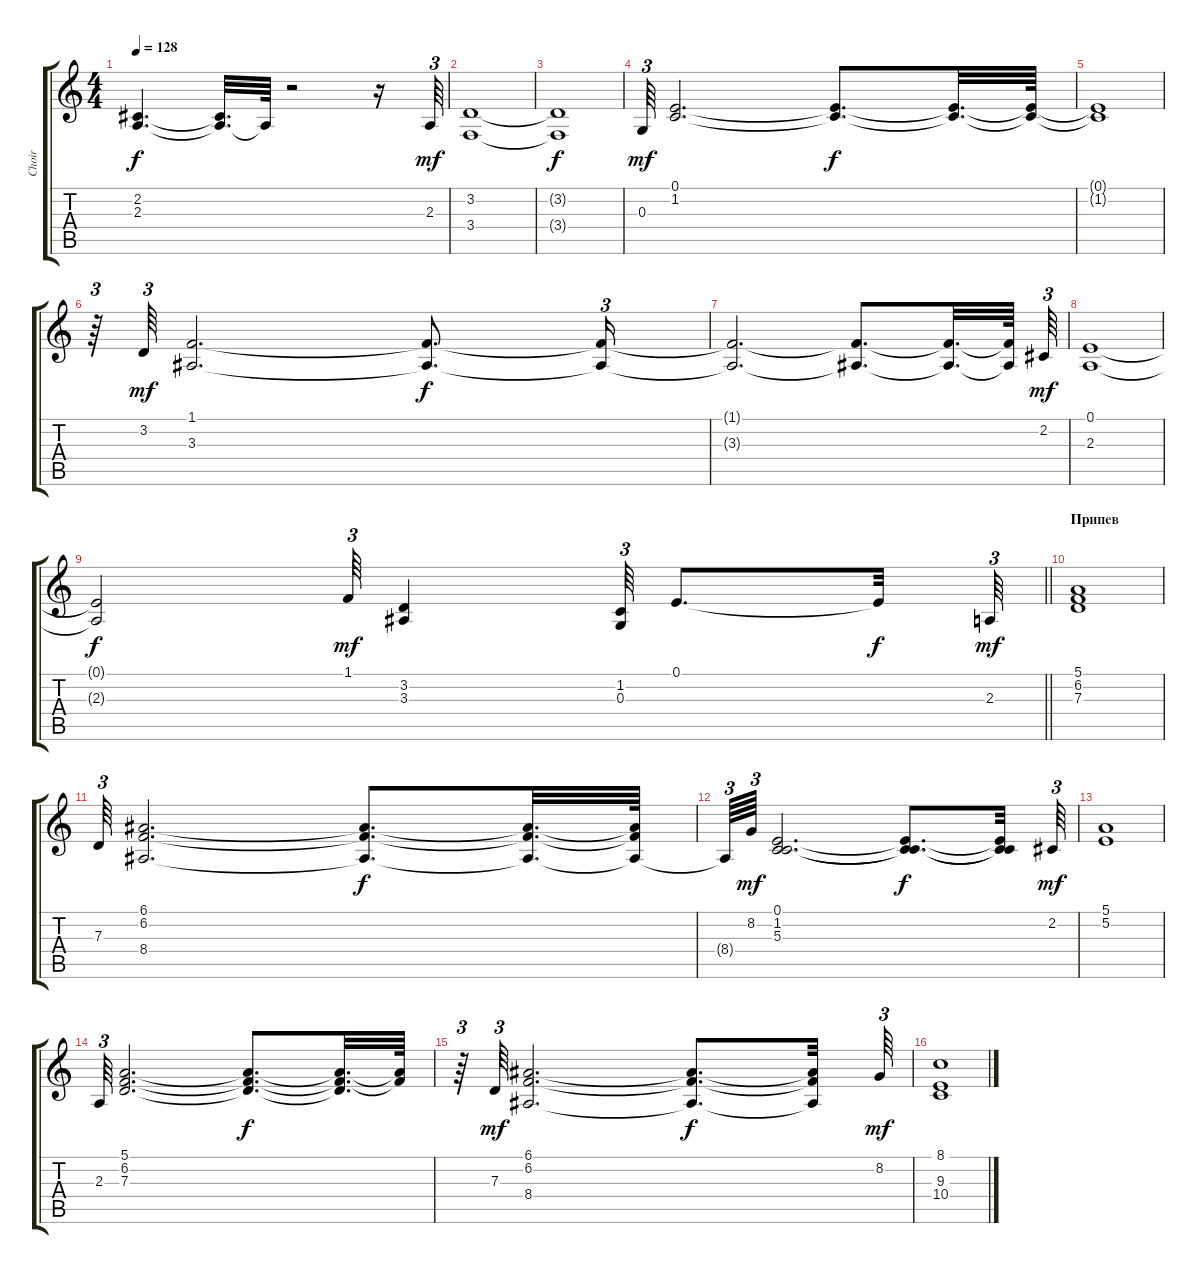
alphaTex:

\track ("Choir" "Choir") {instrument choiraahs}
\staff {score tabs}
\tuning (E4 B3 G3 D3 A2 E2) {hide}
\ts (4 4)
\tempo 128
\clef g2
\ks c
(2.2{t} 2.3{t}).4{d dy f} (2.2{t} 2.3{t}).32{d} 2.3{t}.64 r.2 r.16 2.3.64{tu (3 2) dy mf} |
(3.2 3.4).1 |
(3.2{t} 3.4{t}).1{dy f} |
0.3.64{tu (3 2) dy mf} (0.1 1.2).2{d} (0.1{t} 1.2{t}).8{d dy f} (0.1{t} 1.2{t}).32{d} (0.1{t} 1.2{t}).64 |
(0.1{t} 1.2{t}).1 |
r.64{tu (3 2)} 3.2.64{tu (3 2) dy mf} (1.1 3.3).2{d} (1.1{t} 3.3{t}).8{d dy f} (1.1{t} 3.3{t}).16{tu (3 2)} |
(1.1{t} 3.3{t}).2{d} (1.1{t} 3.3{t}).8{d} (1.1{t} 3.3{t}).32{d} (1.1{t} 3.3{t}).64 2.2.64{tu (3 2) dy mf} |
(0.1 2.3).1 |
\barLineRight lightlight
(0.1{t} 2.3{t}).2{dy f} 1.1.64{tu (3 2) dy mf} (3.2 3.3).4 (1.2 0.3).64{tu (3 2)} 0.1.8{d} 0.1{t}.32{dy f} 2.3.64{tu (3 2) dy mf} |
\section ("" "Припев")
(5.1 6.2 7.3).1 |
7.3.64{tu (3 2)} (6.1 6.2 8.4).2{d} (6.1{t} 6.2{t} 8.4{t}).8{d dy f} (6.1{t} 6.2{t} 8.4{t}).32{d} (6.1{t} 6.2{t} 8.4{t}).64 |
8.4{t}.64{tu (3 2)} 8.2.64{tu (3 2) dy mf} (0.1 1.2 5.3).2{d} (0.1{t} 1.2{t} 5.3{t}).8{d dy f} (0.1{t} 1.2{t} 5.3{t}).32 2.2.64{tu (3 2) dy mf} |
(5.1 5.2).1 |
2.3.64{tu (3 2)} (5.1 6.2 7.3).2{d} (5.1{t} 6.2{t} 7.3{t}).8{d dy f} (5.1{t} 6.2{t} 7.3{t}).32{d} (5.1{t} 6.2{t}).64 |
r.64{tu (3 2)} 7.3.64{tu (3 2) dy mf} (6.1 6.2 8.4).2{d} (6.1{t} 6.2{t} 8.4{t}).8{d dy f} (6.1{t} 6.2{t} 8.4{t}).32 8.2.64{tu (3 2) dy mf} |
(8.1 9.3 10.4).1
